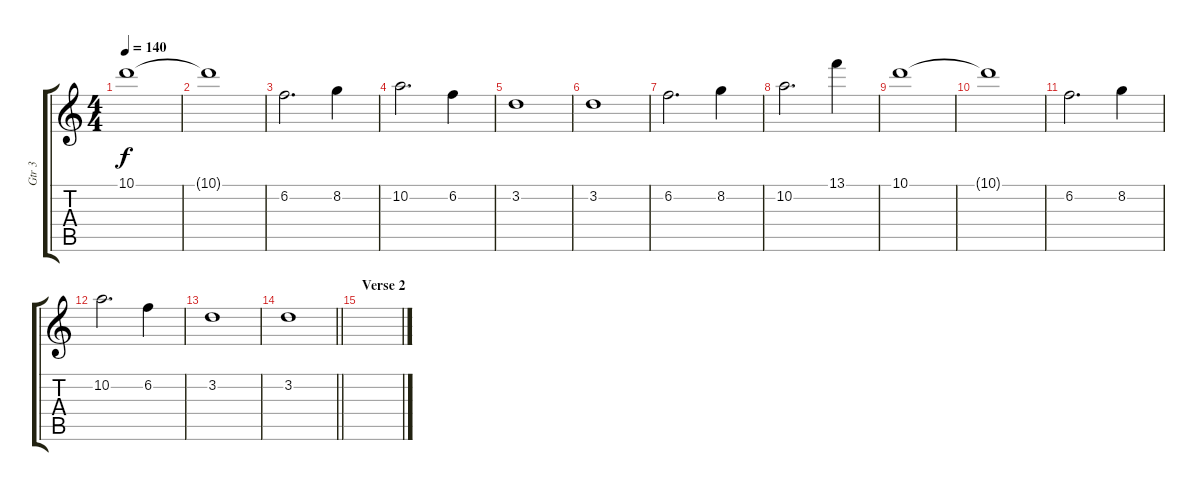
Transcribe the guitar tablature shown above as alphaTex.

\track ("Gtr 3" "Gtr 3") {instrument overdrivenguitar}
\staff {score tabs}
\tuning (E4 B3 G3 D3 A2 D2) {hide}
\ts (4 4)
\tempo 140
\clef g2
\ks c
10.1.1{dy f} |
10.1{t}.1 |
6.2.2{d} 8.2.4 |
10.2.2{d} 6.2.4 |
3.2.1 |
3.2.1 |
6.2.2{d} 8.2.4 |
10.2.2{d} 13.1.4 |
10.1.1 |
10.1{t}.1 |
6.2.2{d} 8.2.4 |
10.2.2{d} 6.2.4 |
3.2.1 |
\barLineRight lightlight
3.2.1 |
\section ("" "Verse 2")
